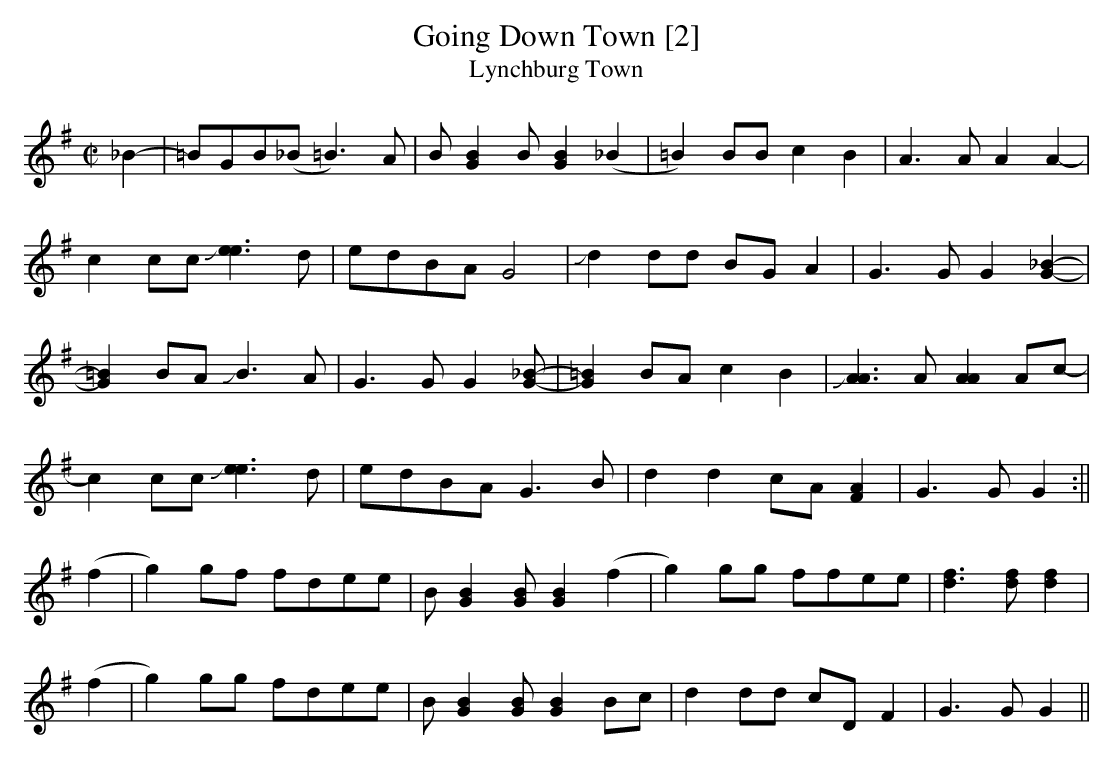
X:1
T:Going Down Town [2]
T:Lynchburg Town
M:C|
L:1/8
K:G
_B2-|=BGB(_B =B3)A| B[G2B2]B [G2B2](_B2|=B2)BB   c2B2|A3A A2A2-|
c2cc +slide+[e3e3]d|edBA G4|+slide+d2dd BGA2|G3G G2[G2_B2]-|
[G2=B2]BA +slide+B3A|G3G G2[G_B]-|[G2=B2]BA c2B2|+slide+[A3A3]A [A2A2]A-c-|
c2cc +slide+[e3e3]d|edBA G3B|d2d2cA[F2A2] |G3G G2:||
(f2|g2)gf fdee|B[G2B2][GB] [G2B2](f2|g2)gg ffee|[d3f3][df][d2f2]|
(f2|g2)gg fdee|B[G2B2][GB] [G2B2] Bc| d2dd cDF2|G3G G2||
